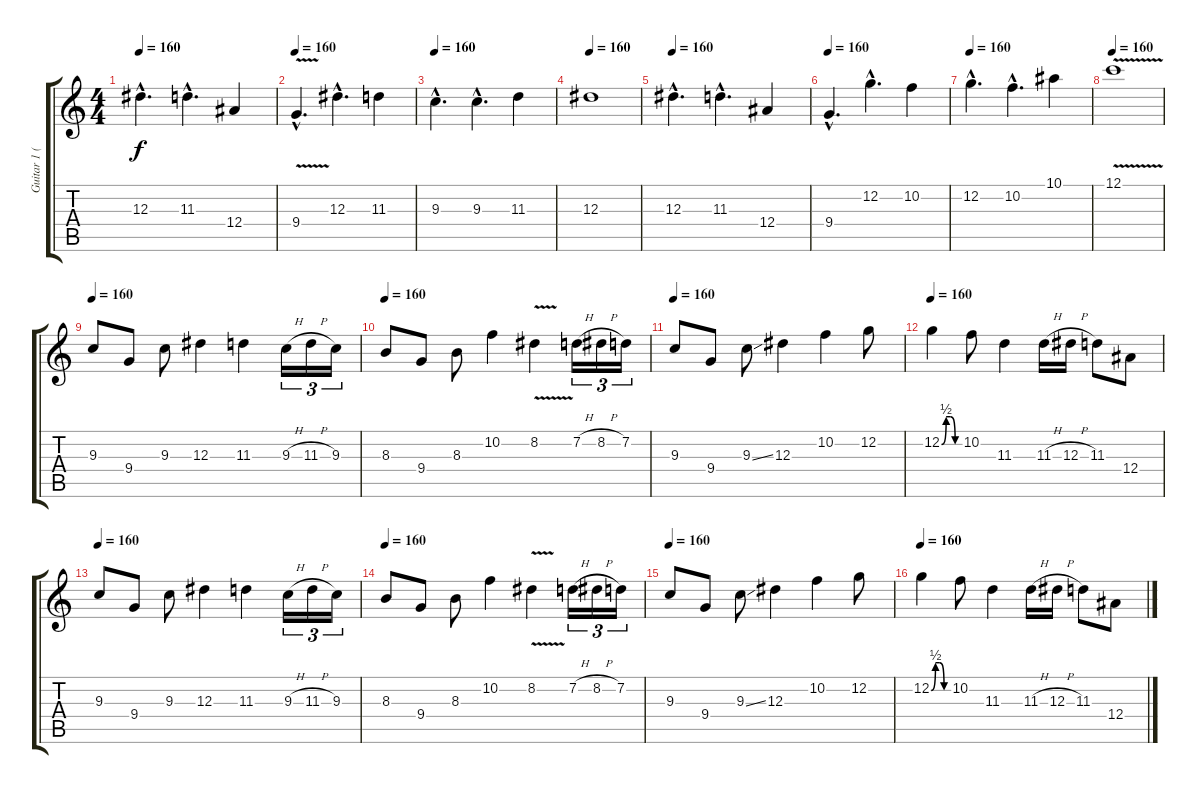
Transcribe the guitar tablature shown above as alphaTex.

\track ("Guitar 1 (Lead)" "Guitar 1 (") {instrument overdrivenguitar}
\staff {score tabs}
\tuning (C4 G3 Eb3 Bb2 F2 C2) {hide}
\ts (4 4)
\tempo 160
\clef g2
\ks c
12.3{hac}.4{d dy f} 11.3{hac}.4{d} 12.4.4 |
\tempo 160
9.4{v hac}.4{d} 12.3{hac}.4{d} 11.3.4 |
\tempo 160
9.3{hac}.4{d} 9.3{hac}.4{d} 11.3.4 |
\tempo 160
12.3.1 |
\tempo 160
12.3{hac}.4{d} 11.3{hac}.4{d} 12.4.4 |
\tempo 160
9.4{hac}.4{d} 12.2{hac}.4{d} 10.2.4 |
\tempo 160
12.2{hac}.4{d} 10.2{hac}.4{d} 10.1.4 |
\tempo 160
12.1{v}.1 |
\tempo 160
9.3.8 9.4.8 9.3.8 12.3.4 11.3.4 9.3{h}.16{tu (3 2)} 11.3{h}.16{tu (3 2)} 9.3.16{tu (3 2)} |
\tempo 160
8.3.8 9.4.8 8.3.8 10.2.4 8.2{v}.4 7.2{h}.16{tu (3 2)} 8.2{h}.16{tu (3 2)} 7.2.16{tu (3 2)} |
\tempo 160
9.3.8 9.4.8 9.3{ss}.8 12.3.4 10.2.4 12.2.8 |
\tempo 160
12.2{be (custom 0 0 15 2 30 2 45 0 60 0)}.4 10.2.8 11.3.4 11.3{h}.16 12.3{h}.16 11.3.8 12.4.8 |
\tempo 160
9.3.8 9.4.8 9.3.8 12.3.4 11.3.4 9.3{h}.16{tu (3 2)} 11.3{h}.16{tu (3 2)} 9.3.16{tu (3 2)} |
\tempo 160
8.3.8 9.4.8 8.3.8 10.2.4 8.2{v}.4 7.2{h}.16{tu (3 2)} 8.2{h}.16{tu (3 2)} 7.2.16{tu (3 2)} |
\tempo 160
9.3.8 9.4.8 9.3{ss}.8 12.3.4 10.2.4 12.2.8 |
\tempo 160
12.2{be (custom 0 0 15 2 30 2 45 0 60 0)}.4 10.2.8 11.3.4 11.3{h}.16 12.3{h}.16 11.3.8 12.4.8
